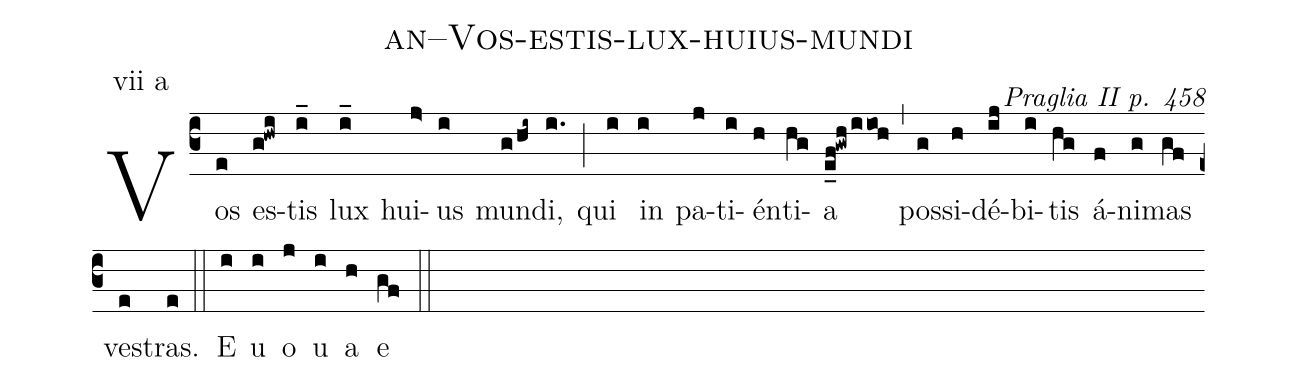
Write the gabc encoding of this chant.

name: an--Vos-estis-lux-huius-mundi ;
commentary: Praglia II p. 458;
annotation: vii a;
%%
(c3) Vos(e) es(g!hwi)tis(i_) lux(i_) hui(j>)us(i) mun(g/hi~)di,(i.) (;) qui(i) in(i) pa(j)ti(i)én(h)ti(hg)a(e_f!gwh/iioh) (,) pos(g)si(h)dé(ij)bi(i)tis(hg) á(f)ni(g)mas(gf) ves(e)tras.(e) (::) E(i) u(i) o(j) u(i) a(h) e(gf) (::)
